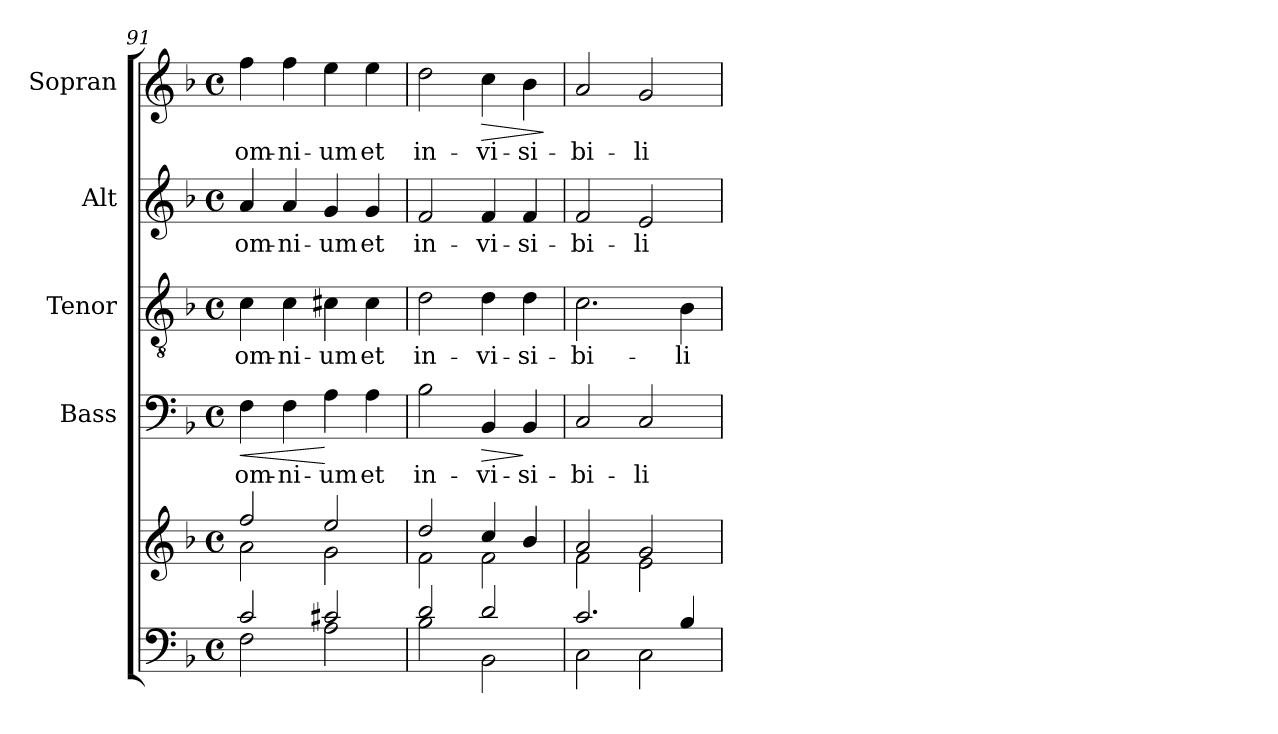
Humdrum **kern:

**kern	**kern	**kern	**text	**dynam	**kern	**text	**kern	**text	**kern	**text	**dynam
*part5	*part5	*part4	*part4	*part4	*part3	*part3	*part2	*part2	*part1	*part1	*part1
*staff6	*staff5	*staff4	*staff4	*staff4	*staff3	*staff3	*staff2	*staff2	*staff1	*staff1	*staff1
*	*	*I"Bass	*	*	*I"Tenor	*	*I"Alt	*	*I"Sopran	*	*
*	*	*I'B.	*	*	*I'T.	*	*I'A.	*	*I'S.	*	*
*clefF4	*clefG2	*clefF4	*	*	*clefGv2	*	*clefG2	*	*clefG2	*	*
*k[b-]	*k[b-]	*k[b-]	*	*	*k[b-]	*	*k[b-]	*	*k[b-]	*	*
*F:	*F:	*F:	*	*	*F:	*	*F:	*	*F:	*	*
*M4/4	*M4/4	*M4/4	*	*	*M4/4	*	*M4/4	*	*M4/4	*	*
*met(c)	*met(c)	*met(c)	*	*	*met(c)	*	*met(c)	*	*met(c)	*	*
=91	=91	=91	=91	=91	=91	=91	=91	=91	=91	=91	=91
*^	*^	*	*	*	*	*	*	*	*	*	*
!	!	!	!	!	!LO:LY:b	!LO:HP:b	!	!LO:LY:b	!	!LO:LY:b	!	!LO:LY:b	!
2c/	2F\	2ff/	2a\	4F\	om-	<	4c\	om-	4a/	om-	4ff\	om-	.
!	!	!	!	!	!LO:LY:b	!	!	!LO:LY:b	!	!LO:LY:b	!	!LO:LY:b	!
.	.	.	.	4F\	-ni-	.	4c\	-ni-	4a/	-ni-	4ff\	-ni-	.
!	!	!	!	!	!LO:LY:b	!	!	!LO:LY:b	!	!LO:LY:b	!	!LO:LY:b	!
2c#X/	2A\	2ee/	2g\	4A\	-um	[	4c#X\	-um	4g/	-um	4ee\	-um	.
!	!	!	!	!	!LO:LY:b	!	!	!LO:LY:b	!	!LO:LY:b	!	!LO:LY:b	!
.	.	.	.	4A\	et	.	4c#\	et	4g/	et	4ee\	et	.
=92	=92	=92	=92	=92	=92	=92	=92	=92	=92	=92	=92	=92	=92
!	!	!	!	!	!LO:LY:b	!	!	!LO:LY:b	!	!LO:LY:b	!	!LO:LY:b	!
2d/	2B-\	2dd/	2f\	2B-\	in-	.	2d\	in-	2f/	in-	2dd\	in-	.
!	!	!	!	!	!LO:LY:b	!LO:HP:b	!	!LO:LY:b	!	!LO:LY:b	!	!LO:LY:b	!LO:HP:b
2d/	2BB-\	4cc/	2f\	4BB-/	-vi-	>	4d\	-vi-	4f/	-vi-	4cc\	-vi-	>
!	!	!	!	!	!LO:LY:b	!	!	!LO:LY:b	!	!LO:LY:b	!	!LO:LY:b	!
.	.	4b-/	.	4BB-/	-si-	]	4d\	-si-	4f/	-si-	4b-\	-si-	.
*v	*v	*	*	*	*	*	*	*	*	*	*	*	*
*	*v	*v	*	*	*	*	*	*	*	*	*	*
.	.	.	.	.	.	.	.	.	.	.	]
=93	=93	=93	=93	=93	=93	=93	=93	=93	=93	=93	=93
*^	*^	*	*	*	*	*	*	*	*	*	*
!	!	!	!	!	!LO:LY:b	!	!	!LO:LY:b	!	!LO:LY:b	!	!LO:LY:b	!
2.c/	2C\	2a/	2f\	2C/	-bi-	.	2.c\	-bi-	2f/	-bi-	2a/	-bi-	.
!	!	!	!	!	!LO:LY:b	!	!	!	!	!LO:LY:b	!	!LO:LY:b	!
.	2C\	2g/	2e\	2C/	-li-	.	.	.	2e/	-li-	2g/	-li-	.
!	!	!	!	!	!	!	!	!LO:LY:b	!	!	!	!	!
4B-/	.	.	.	.	.	.	4B-\	-li-	.	.	.	.	.
*v	*v	*	*	*	*	*	*	*	*	*	*	*	*
*	*v	*v	*	*	*	*	*	*	*	*	*	*
=	=	=	=	=	=	=	=	=	=	=	=
*-	*-	*-	*-	*-	*-	*-	*-	*-	*-	*-	*-
